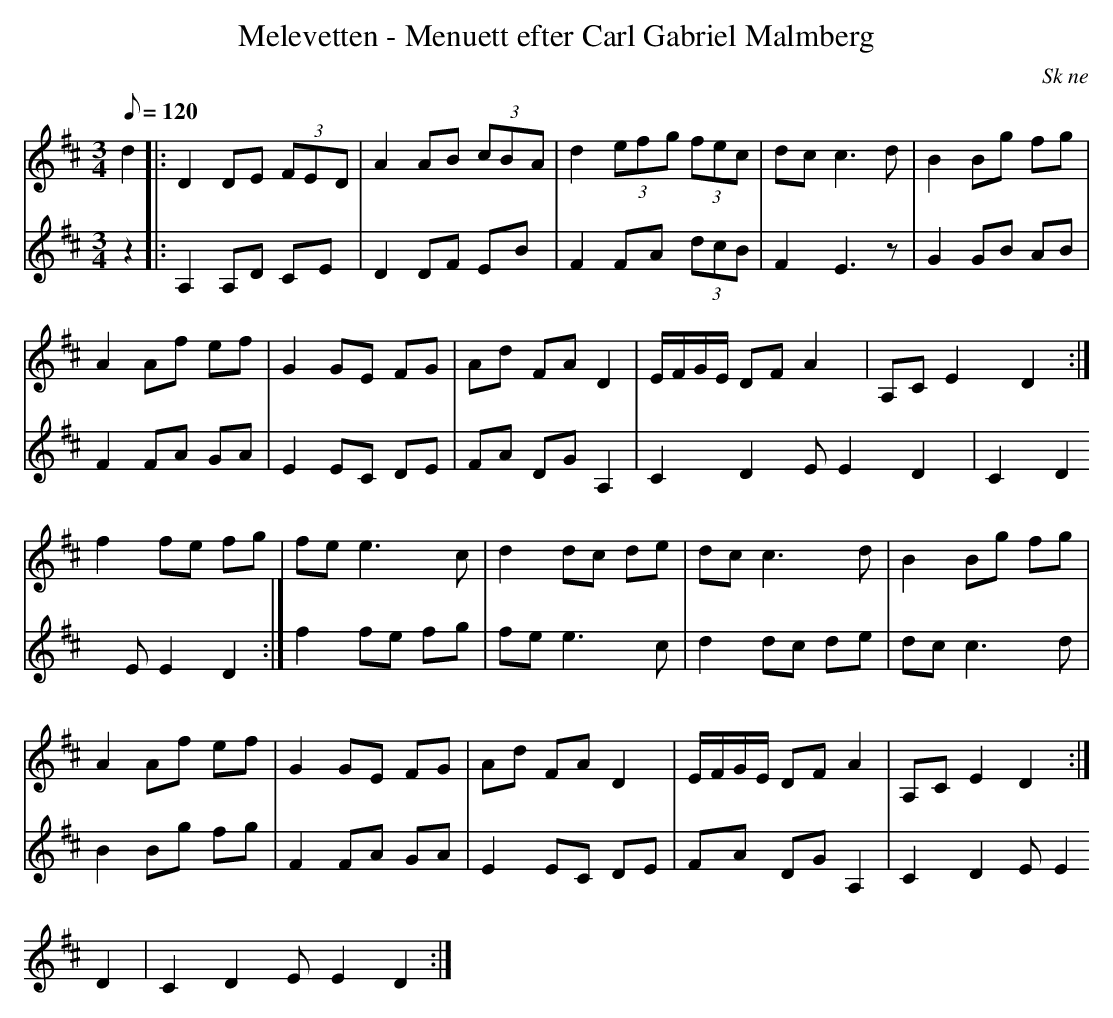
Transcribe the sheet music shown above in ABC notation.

X:1
T:Melevetten - Menuett efter Carl Gabriel Malmberg
M:3/4
L:1/8
O:Sk ne
Q:120
K:D
V:1
d2 |: D2 DE (3FED | A2 AB (3cBA | d2 (3efg (3fec | dc c3 d | B2 Bg fg |
 A2 Af ef | G2 GE FG | Ad FA D2 | E/2F/2G/2E/2 DF A2 | A,C E2 D2 :|
f2 fe fg | fe e3 c | d2 dc de | dc c3 d | B2 Bg fg |
 A2 Af ef | G2 GE FG | Ad FA D2 | E/2F/2G/2E/2 DF A2 | A,C E2 D2 :|
V:2
z2 |: A,2 A,D CE | D2 DF EB | F2 FA (3dcB | F2 E3 z | G2 GB AB |
 F2 FA GA | E2 EC DE | FA DG A,2 | C2D2E E2 D2 | C2D2E E2 D2 :|
f2 fe fg | fe e3 c | d2 dc de | dc c3 d | B2 Bg fg |
 F2 FA GA | E2 EC DE | FA DG A,2 | C2D2E E2 D2 | C2D2E E2 D2 :|
